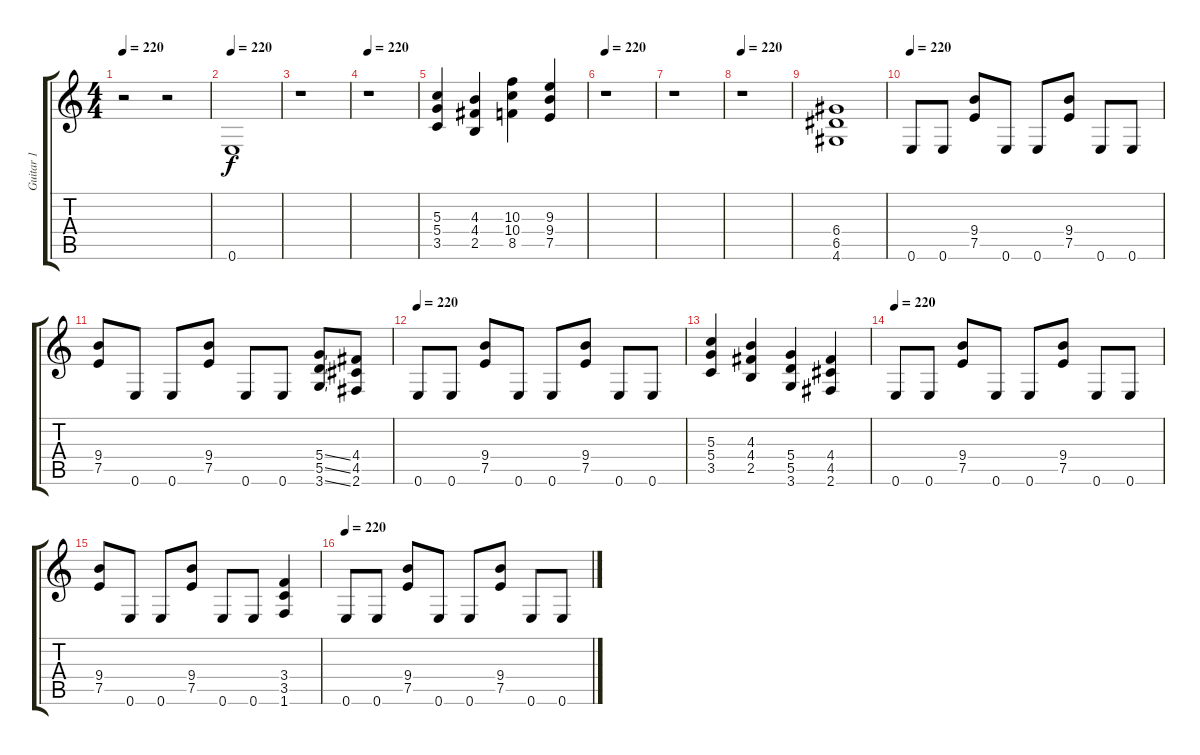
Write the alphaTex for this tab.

\track ("Guitar 1" "Guitar 1") {instrument distortionguitar}
\staff {score tabs}
\tuning (E4 B3 G3 D3 A2 E2) {hide}
\ts (4 4)
\tempo 220
\clef g2
\ks c
r.2{dy f instrument distortionguitar} r.2 |
\tempo 220
0.6.1 |
r.1 |
\tempo 220
r.1 |
(5.3 5.4 3.5).4 (4.3 4.4 2.5).4 (10.3 10.4 8.5).4 (9.3 9.4 7.5).4 |
\tempo 220
r.1 |
r.1 |
\tempo 220
r.1 |
(6.4 6.5 4.6).1 |
\tempo 220
0.6.8 0.6.8 (9.4 7.5).8 0.6.8 0.6.8 (9.4 7.5).8 0.6.8 0.6.8 |
(9.4 7.5).8 0.6.8 0.6.8 (9.4 7.5).8 0.6.8 0.6.8 (5.4{ss} 5.5{ss} 3.6{ss}).8 (4.4 4.5 2.6).8 |
\tempo 220
0.6.8 0.6.8 (9.4 7.5).8 0.6.8 0.6.8 (9.4 7.5).8 0.6.8 0.6.8 |
(5.3 5.4 3.5).4 (4.3 4.4 2.5).4 (5.4 5.5 3.6).4 (4.4 4.5 2.6).4 |
\tempo 220
0.6.8 0.6.8 (9.4 7.5).8 0.6.8 0.6.8 (9.4 7.5).8 0.6.8 0.6.8 |
(9.4 7.5).8 0.6.8 0.6.8 (9.4 7.5).8 0.6.8 0.6.8 (3.4 3.5 1.6).4 |
\tempo 220
0.6.8 0.6.8 (9.4 7.5).8 0.6.8 0.6.8 (9.4 7.5).8 0.6.8 0.6.8
